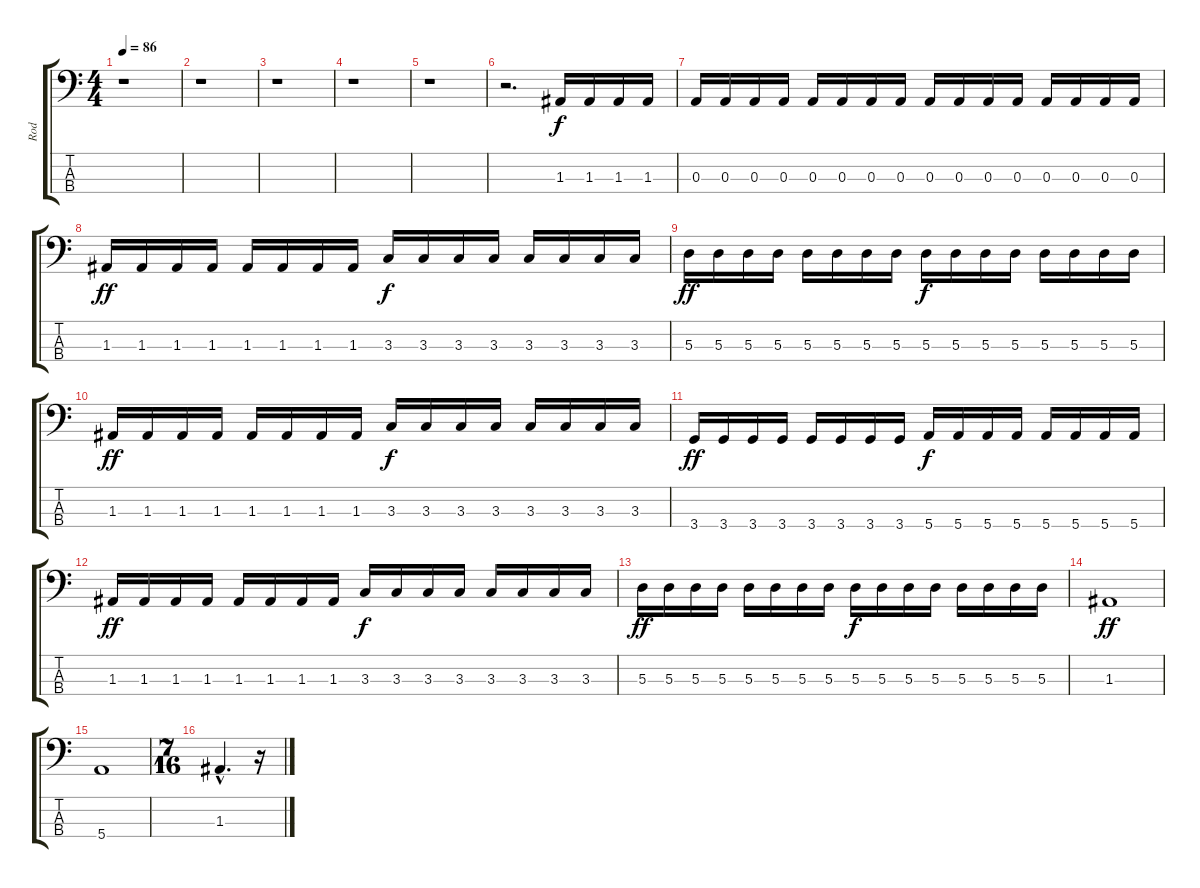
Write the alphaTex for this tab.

\track ("Rod" "Rod") {instrument electricbasspick}
\staff {score tabs}
\tuning (G2 D2 A1 E1) {hide}
\ts (4 4)
\tempo 86
\clef f4
\ks c
r.1{dy f} |
r.1 |
r.1 |
r.1 |
r.1 |
r.2{d} 1.3.16 1.3.16 1.3.16 1.3.16 |
0.3.16 0.3.16 0.3.16 0.3.16 0.3.16 0.3.16 0.3.16 0.3.16 0.3.16 0.3.16 0.3.16 0.3.16 0.3.16 0.3.16 0.3.16 0.3.16 |
1.3.16{dy ff} 1.3.16 1.3.16 1.3.16 1.3.16 1.3.16 1.3.16 1.3.16 3.3.16{dy f} 3.3.16 3.3.16 3.3.16 3.3.16 3.3.16 3.3.16 3.3.16 |
5.3.16{dy ff} 5.3.16 5.3.16 5.3.16 5.3.16 5.3.16 5.3.16 5.3.16 5.3.16{dy f} 5.3.16 5.3.16 5.3.16 5.3.16 5.3.16 5.3.16 5.3.16 |
1.3.16{dy ff} 1.3.16 1.3.16 1.3.16 1.3.16 1.3.16 1.3.16 1.3.16 3.3.16{dy f} 3.3.16 3.3.16 3.3.16 3.3.16 3.3.16 3.3.16 3.3.16 |
3.4.16{dy ff} 3.4.16 3.4.16 3.4.16 3.4.16 3.4.16 3.4.16 3.4.16 5.4.16{dy f} 5.4.16 5.4.16 5.4.16 5.4.16 5.4.16 5.4.16 5.4.16 |
1.3.16{dy ff} 1.3.16 1.3.16 1.3.16 1.3.16 1.3.16 1.3.16 1.3.16 3.3.16{dy f} 3.3.16 3.3.16 3.3.16 3.3.16 3.3.16 3.3.16 3.3.16 |
5.3.16{dy ff} 5.3.16 5.3.16 5.3.16 5.3.16 5.3.16 5.3.16 5.3.16 5.3.16{dy f} 5.3.16 5.3.16 5.3.16 5.3.16 5.3.16 5.3.16 5.3.16 |
1.3.1{dy ff} |
5.4.1 |
\ts (7 16)
1.3{hac}.4{d} r.16
